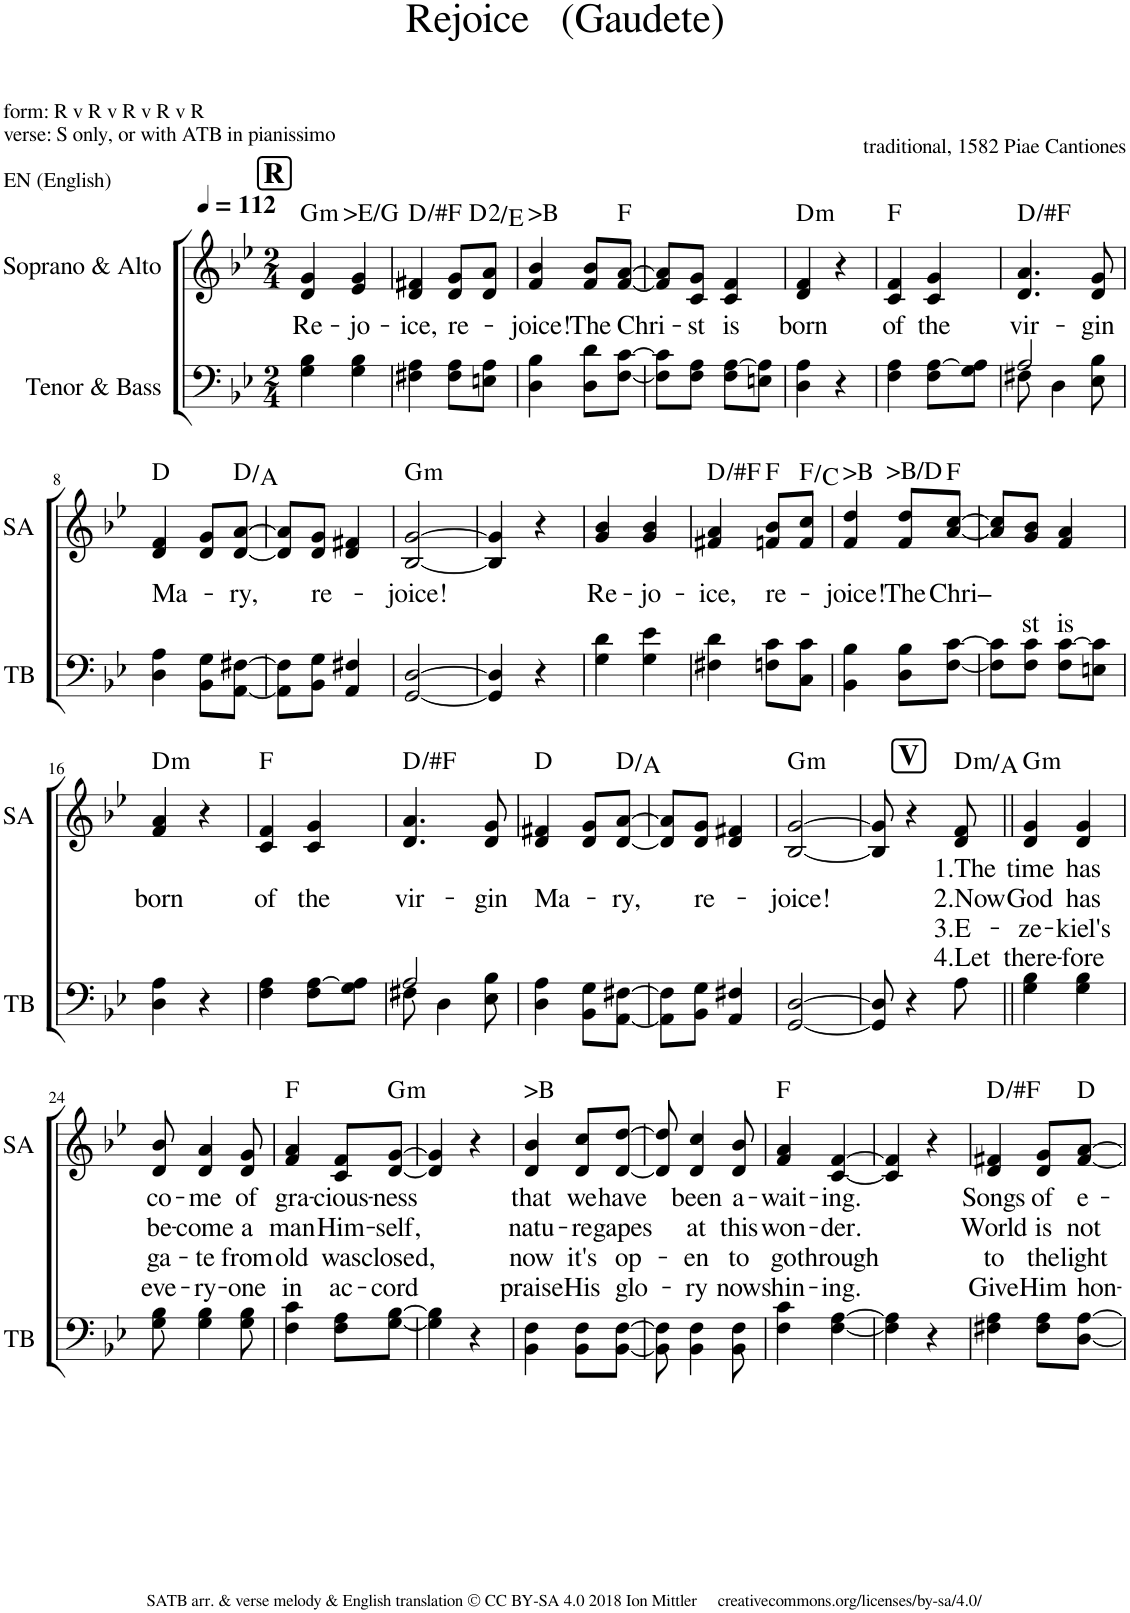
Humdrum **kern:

**kern	**kern	**text	**text	**text	**text	**harte
*part2	*part1	*part1	*part1	*part1	*part1	*part1
*staff2	*staff1	*staff1	*staff1	*staff1	*staff1	*
*I"Tenor &amp; Bass	*I"Soprano &amp; Alto	*	*	*	*	*
*I'TB	*I'SA	*	*	*	*	*
*clefF4	*clefG2	*	*	*	*	*
*k[b-e-]	*k[b-e-]	*	*	*	*	*
*M2/4	*M2/4	*	*	*	*	*
*MM112	*MM112	*	*	*	*	*
!!LO:REH:place=s1:a:B:cj:fs=14:t=R
=1	=1	=1	=1	=1	=1	=1
!	!	!LO:LY:b	!	!	!	!LO:H:kt=m
4G\ 4B-\	4d/ 4g/	Re-	.	.	.	G:min
!	!	!LO:LY:b	!	!	!	!LO:H:kt=>E/G
4G\ 4B-\	4e-/ 4g/	-jo-	.	.	.	N
=2	=2	=2	=2	=2	=2	=2
!	!	!LO:LY:b	!	!	!	!
4F#X\ 4A\	4d/ 4f#X/	-ice,	.	.	.	D:maj
!	!	!LO:LY:b	!	!	!	!
8F#\ 8A\L	8d/ 8g/L	re-	.	.	.	.
8En\ 8A\J	8d/ 8a/J	.	.	.	.	D:maj(2)/2
=3	=3	=3	=3	=3	=3	=3
!	!	!LO:LY:b	!	!	!	!LO:H:kt=>B
4D\ 4B-\	4f/ 4b-/	-joice!	.	.	.	N
!	!	!LO:LY:b	!	!	!	!
8D\ 8d\L	8f/ 8b-/L	The	.	.	.	.
!	!	!LO:LY:b	!	!	!	!
[8F\ [8c\J	[8f/ [8a/J	Chri-	.	.	.	F:maj
=4	=4	=4	=4	=4	=4	=4
8F\] 8c\]L	8f/] 8a/]L	.	.	.	.	.
!	!	!LO:LY:b	!	!	!	!
8F\ 8A\J	8c/ 8g/J	-st	.	.	.	.
!	!	!LO:LY:b	!	!	!	!
8F\ [8A\L	4c/ 4f/	is	.	.	.	.
8En\ 8A\]J	.	.	.	.	.	.
=5	=5	=5	=5	=5	=5	=5
!	!	!LO:LY:b	!	!	!	!LO:H:kt=m
4D\ 4A\	4d/ 4f/	born	.	.	.	D:min
4r	4r	.	.	.	.	.
=6	=6	=6	=6	=6	=6	=6
!	!	!LO:LY:b	!	!	!	!
4F\ 4A\	4c/ 4f/	of	.	.	.	F:maj
!	!	!LO:LY:b	!	!	!	!
8F\ [8A\L	4c/ 4g/	the	.	.	.	.
8G\ 8A\]J	.	.	.	.	.	.
=7	=7	=7	=7	=7	=7	=7
*^	*	*	*	*	*	*
!	!	!	!LO:LY:b	!	!	!	!
2A/	8F#X\	4.d/ 4.a/	vir-	.	.	.	D:maj
.	4D\	.	.	.	.	.	.
!	!	!	!LO:LY:b	!	!	!	!
.	8E-\ 8B-\	8d/ 8g/	-gin	.	.	.	.
!!LO:LB:g=z
=8	=8	=8	=8	=8	=8	=8	=8
!	!	!	!LO:LY:b	!	!	!	!
*v	*v	*	*	*	*	*	*
4D\ 4A\	4d/ 4f/	Ma-	.	.	.	D:maj
8BB-\ 8G\L	8d/ 8g/L	.	.	.	.	.
!	!	!LO:LY:b	!	!	!	!
[8AA\ [8F#X\J	[8d/ [8a/J	-ry,	.	.	.	D:maj/5
=9	=9	=9	=9	=9	=9	=9
8AA\] 8F#\]L	8d/] 8a/]L	.	.	.	.	.
!	!	!LO:LY:b	!	!	!	!
8BB-\ 8G\J	8d/ 8g/J	re-	.	.	.	.
4AA/ 4F#X/	4d/ 4f#X/	.	.	.	.	.
=10	=10	=10	=10	=10	=10	=10
!	!	!LO:LY:b	!	!	!	!LO:H:kt=m
[2GG/ [2D/	[2B-/ [2g/	-joice!	.	.	.	G:min
=11	=11	=11	=11	=11	=11	=11
4GG/] 4D/]	4B-/] 4g/]	.	.	.	.	.
4r	4r	.	.	.	.	.
=12	=12	=12	=12	=12	=12	=12
!	!	!LO:LY:b	!	!	!	!
4G\ 4d\	4g/ 4b-/	Re-	.	.	.	.
!	!	!LO:LY:b	!	!	!	!
4G\ 4e-\	4g/ 4b-/	-jo-	.	.	.	.
=13	=13	=13	=13	=13	=13	=13
!	!	!LO:LY:b	!	!	!	!
4F#X\ 4d\	4f#X/ 4a/	-ice,	.	.	.	D:maj
!	!	!LO:LY:b	!	!	!	!
8Fn\ 8c\L	8fn/ 8b-/L	re-	.	.	.	F:maj
8C\ 8c\J	8f/ 8cc/J	.	.	.	.	F:maj/5
=14	=14	=14	=14	=14	=14	=14
!	!	!LO:LY:b	!	!	!	!LO:H:kt=>B
4BB-\ 4B-\	4f/ 4dd/	-joice!	.	.	.	N
!	!	!LO:LY:b	!	!	!	!LO:H:kt=>B/D
8D\ 8B-\L	8f/ 8dd/L	The	.	.	.	N
!	!	!LO:LY:b	!	!	!	!
[8F\ [8c\J	[8a/ [8cc/J	Chri–	.	.	.	F:maj
=15	=15	=15	=15	=15	=15	=15
8F\] 8c\]L	8a/] 8cc/]L	.	.	.	.	.
!	!	!	!LO:LY:b	!	!	!
8F\ 8c\J	8g/ 8b-/J	.	st	.	.	.
!	!	!	!LO:LY:b	!	!	!
8F\ [8c\L	4f/ 4a/	.	is	.	.	.
8En\ 8c\]J	.	.	.	.	.	.
!!LO:LB:g=z
=16	=16	=16	=16	=16	=16	=16
!	!	!	!LO:LY:b	!	!	!LO:H:kt=m
4D\ 4A\	4f/ 4a/	.	born	.	.	D:min
4r	4r	.	.	.	.	.
=17	=17	=17	=17	=17	=17	=17
!	!	!	!LO:LY:b	!	!	!
4F\ 4A\	4c/ 4f/	.	of	.	.	F:maj
!	!	!	!LO:LY:b	!	!	!
8F\ [8A\L	4c/ 4g/	.	the	.	.	.
8G\ 8A\]J	.	.	.	.	.	.
=18	=18	=18	=18	=18	=18	=18
*^	*	*	*	*	*	*
!	!	!	!	!LO:LY:b	!	!	!
2A/	8F#X\	4.d/ 4.a/	.	vir-	.	.	D:maj
.	4D\	.	.	.	.	.	.
!	!	!	!	!LO:LY:b	!	!	!
.	8E-\ 8B-\	8d/ 8g/	.	-gin	.	.	.
=19	=19	=19	=19	=19	=19	=19	=19
!	!	!	!	!LO:LY:b	!	!	!
*v	*v	*	*	*	*	*	*
4D\ 4A\	4d/ 4f#X/	.	Ma-	.	.	D:maj
8BB-\ 8G\L	8d/ 8g/L	.	.	.	.	.
!	!	!	!LO:LY:b	!	!	!
[8AA\ [8F#X\J	[8d/ [8a/J	.	-ry,	.	.	D:maj/5
=20	=20	=20	=20	=20	=20	=20
8AA\] 8F#\]L	8d/] 8a/]L	.	.	.	.	.
!	!	!	!LO:LY:b	!	!	!
8BB-\ 8G\J	8d/ 8g/J	.	re-	.	.	.
4AA/ 4F#X/	4d/ 4f#X/	.	.	.	.	.
=21	=21	=21	=21	=21	=21	=21
!	!	!	!LO:LY:b	!	!	!LO:H:kt=m
[2GG/ [2D/	[2B-/ [2g/	.	-joice!	.	.	G:min
!!LO:REH:place=s1:a:B:cj:fs=14:t=V:qo=1.5
=22	=22	=22	=22	=22	=22	=22
8GG/] 8D/]	8B-/] 8g/]	.	.	.	.	.
4r	4r	.	.	.	.	.
!	!	!LO:LY:b	!LO:LY:b	!LO:LY:b	!LO:LY:b	!LO:H:kt=m
8A\	8d/ 8f/	1.The	2.Now	3.E-	4.Let	D:min/5
=23||	=23||	=23||	=23||	=23||	=23||	=23||
!	!	!LO:LY:b	!LO:LY:b	!LO:LY:b	!LO:LY:b	!LO:H:kt=m
4G\ 4B-\	4d/ 4g/	time	God	-ze-	there-	G:min
!	!	!LO:LY:b	!LO:LY:b	!LO:LY:b	!LO:LY:b	!
4G\ 4B-\	4d/ 4g/	has	has	-kiel's	-fore	.
!!LO:LB:g=z
=24	=24	=24	=24	=24	=24	=24
!	!	!LO:LY:b	!LO:LY:b	!LO:LY:b	!LO:LY:b	!
8G\ 8B-\	8d/ 8b-/	co-	be-	ga-	eve-	.
!	!	!LO:LY:b	!LO:LY:b	!LO:LY:b	!LO:LY:b	!
4G\ 4B-\	4d/ 4a/	-me	-come	-te	-ry-	.
!	!	!LO:LY:b	!LO:LY:b	!LO:LY:b	!LO:LY:b	!
8G\ 8B-\	8d/ 8g/	of	a	from	-one	.
=25	=25	=25	=25	=25	=25	=25
!	!	!LO:LY:b	!LO:LY:b	!LO:LY:b	!LO:LY:b	!
4F\ 4c\	4f/ 4a/	gra-	man	old	in	F:maj
!	!	!LO:LY:b	!LO:LY:b	!LO:LY:b	!LO:LY:b	!
8F\ 8A\L	8c/ 8f/L	-cious-	Him-	was	ac-	.
!	!	!LO:LY:b	!LO:LY:b	!LO:LY:b	!LO:LY:b	!LO:H:kt=m
[8G\ [8B-\J	[8d/ [8g/J	-ness	-self,	closed,	-cord	G:min
=26	=26	=26	=26	=26	=26	=26
4G\] 4B-\]	4d/] 4g/]	.	.	.	.	.
4r	4r	.	.	.	.	.
=27	=27	=27	=27	=27	=27	=27
!	!	!LO:LY:b	!LO:LY:b	!LO:LY:b	!LO:LY:b	!LO:H:kt=>B
4BB-\ 4F\	4d/ 4b-/	that	natu-	now	praise	N
!	!	!LO:LY:b	!LO:LY:b	!LO:LY:b	!LO:LY:b	!
8BB-\ 8F\L	8d/ 8cc/L	we	-re	it's	His	.
!	!	!LO:LY:b	!LO:LY:b	!LO:LY:b	!LO:LY:b	!
[8BB-\ [8F\J	[8d/ [8dd/J	have	gapes	op-	glo-	.
=28	=28	=28	=28	=28	=28	=28
8BB-\] 8F\]	8d/] 8dd/]	.	.	.	.	.
!	!	!LO:LY:b	!LO:LY:b	!LO:LY:b	!LO:LY:b	!
4BB-\ 4F\	4d/ 4cc/	been	at	-en	-ry	.
!	!	!LO:LY:b	!LO:LY:b	!LO:LY:b	!LO:LY:b	!
8BB-\ 8F\	8d/ 8b-/	a-	this	to	now	.
=29	=29	=29	=29	=29	=29	=29
!	!	!LO:LY:b	!LO:LY:b	!LO:LY:b	!LO:LY:b	!
4F\ 4c\	4f/ 4a/	-wait-	won-	go	shin-	F:maj
!	!	!LO:LY:b	!LO:LY:b	!LO:LY:b	!LO:LY:b	!
[4F\ [4A\	[4c/ [4f/	-ing.	-der.	through	-ing.	.
=30	=30	=30	=30	=30	=30	=30
4F\] 4A\]	4c/] 4f/]	.	.	.	.	.
4r	4r	.	.	.	.	.
=31	=31	=31	=31	=31	=31	=31
!	!	!LO:LY:b	!LO:LY:b	!LO:LY:b	!LO:LY:b	!
4F#X\ 4A\	4d/ 4f#X/	Songs	World	to	Give	D:maj
!	!	!LO:LY:b	!LO:LY:b	!LO:LY:b	!LO:LY:b	!
8F#\ 8A\L	8d/ 8g/L	of	is	the	Him	.
!	!	!LO:LY:b	!LO:LY:b	!LO:LY:b	!LO:LY:b	!
[8D\ [8A\J	[8f#/ [8a/J	e-	not	light	hon-	D:maj
=	=	=	=	=	=	=
*-	*-	*-	*-	*-	*-	*-
